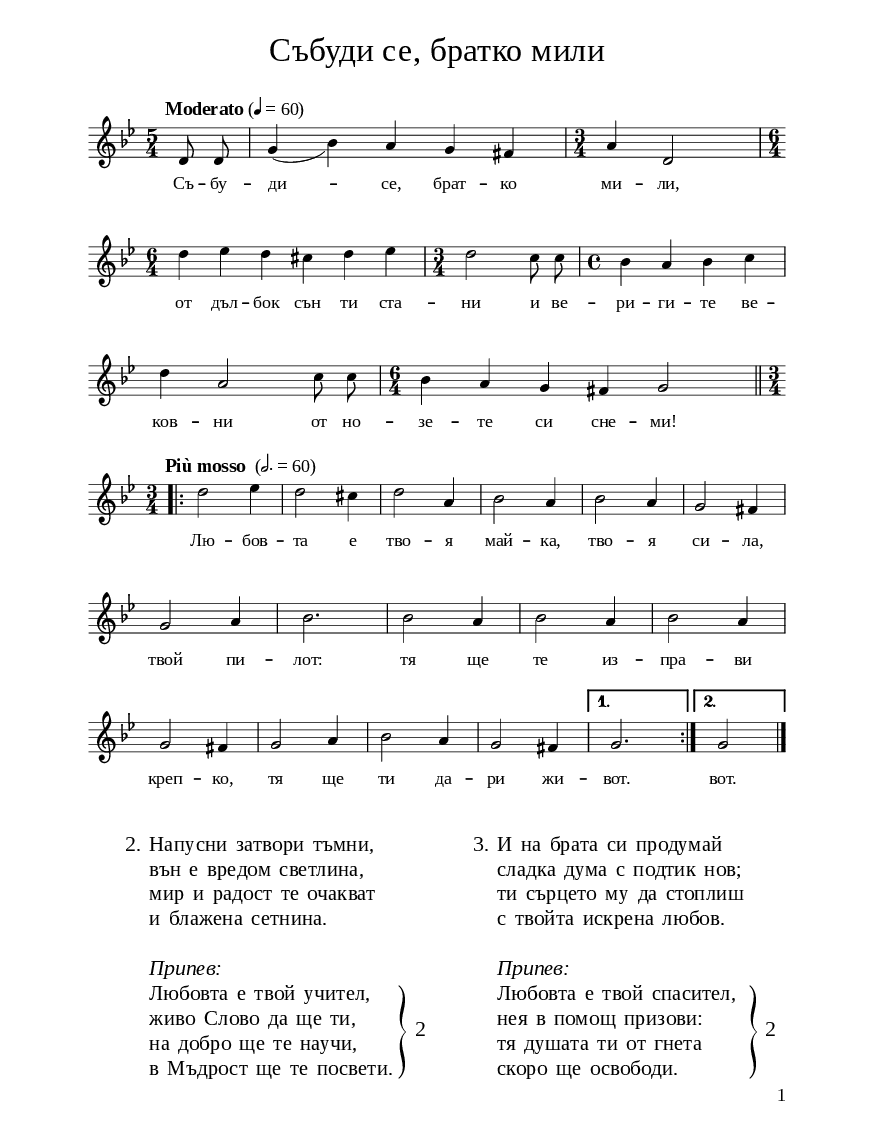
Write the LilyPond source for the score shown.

\version "2.24.3"

% include paper part and global functions
\include "include/globals.ily"

"rightBraces025" = \markup {
  \column {
    % repeat braces
    \translate #'(0 . -17.5 )
    \right-brace #45

  }
  \column {
    % repeat numbers


    \translate #'(0 . -17.9 )
    2

  }
}


\bookpart {
  \label #'ref025
  \tocItem \markup "Събуди се, братко мили"
  \include "include/bookpart-paper.ily"
  \score {
    \include "include/score-layout.ily"

    \new Voice \absolute {
      \clef treble
      \key g \minor
      \time 5/4
      \tempoFunc "Moderato" 4 "60"
      \autoBeamOff

      \partial 4
      d'8 d'8 | \slurDown g'4(bes'4) \slurNeutral a'4 g'4 fis'4 | \time 3/4 a'4 d'2 | \time 6/4 \break
      d''4 es''4 d''4 cis''4 d''4 es''4 | \time 3/4 d''2 c''8 c''8 | \time 4/4 bes'4 a'4 bes'4 c''4 \break
      d''4 a'2 c''8 c''8 | \time 6/4 bes'4 a'4 g'4 fis'4 g'2 | \time 3/4 \break
      \repeat volta 2 {
        \bar ".|:-||"

        \tempoFunc "Più mosso " 2. "60"
        d''2 es''4 | d''2 cis''4| d''2  a'4 | bes'2 a'4 | bes'2 a'4 | g'2 fis'4 | \break
        g'2 a'4 | bes'2. | bes'2 a'4 | bes'2 a'4 | bes'2 a'4| \break
        g'2 fis'4 | g'2 a'4 | bes'2 a'4 | g'2 fis'4 |
      }
      \alternative {
        {
          g'2.|
        }   {
          g'2 \bar "|."
        }
      }

    }

    \addlyrics {
      Съ -- бу -- ди -- се, брат -- ко ми -- ли,
      от дъл -- бок сън ти ста -- ни и ве -- ри -- ги -- те ве --
      ков -- ни от но -- зе -- те си сне -- ми!
      Лю -- бов -- та е тво -- я май -- ка, тво -- я си -- ла,
      твой пи -- лот: тя ще те из -- пра -- ви
      креп -- ко, тя ще ти да -- ри жи -- вот. вот.
    }

    \header {
      title = \titleFunc #'ref_desc_3 "Събуди се, братко мили" "Săbudi se, bratko mili"
    }

    \midi{}

  } % score

  \markup \fontsize #bgCoupletFontSize {
    \hspace #3.5
    \override #`(baseline-skip . ,bgCoupletBaselineSkip) % affects space between column lines
    \column {

      \line { 2.  Напусни затвори тъмни, }
      \line {   "   " вън е вредом светлина, }
      \line {   "   " мир и радост те очакват }
      \line {   "   " и блажена сетнина. }
      \line { " " }
      \line { "   " \italic {Припев: } }
      \line { "   "Любовта е твой учител, }
      \line {   "   " живо Слово да ще ти, }
      \line {   "   " на добро ще те научи, }
      \line {   "   " в Мъдрост ще те посвети. }

    }
    \"rightBraces025"

    \hspace #4
    \override #`(baseline-skip . ,bgCoupletBaselineSkip) % affects space between column lines
    \column {

      \line { 3. И на брата си продумай }
      \line {   "   " сладка дума с подтик нов; }
      \line {   "   " ти сърцето му да стоплиш }
      \line {   "   " с твойта искрена любов. }
      \line { " " }
      \line { "   " \italic {Припев: } }
      \line { "   "Любовта е твой спасител, }
      \line {   "   " нея в помощ призови: }
      \line {   "   " тя душата ти от гнета }
      \line {   "   " скоро ще освободи. }

    } %column
    \"rightBraces025"
  } % markup


} % bookpart
